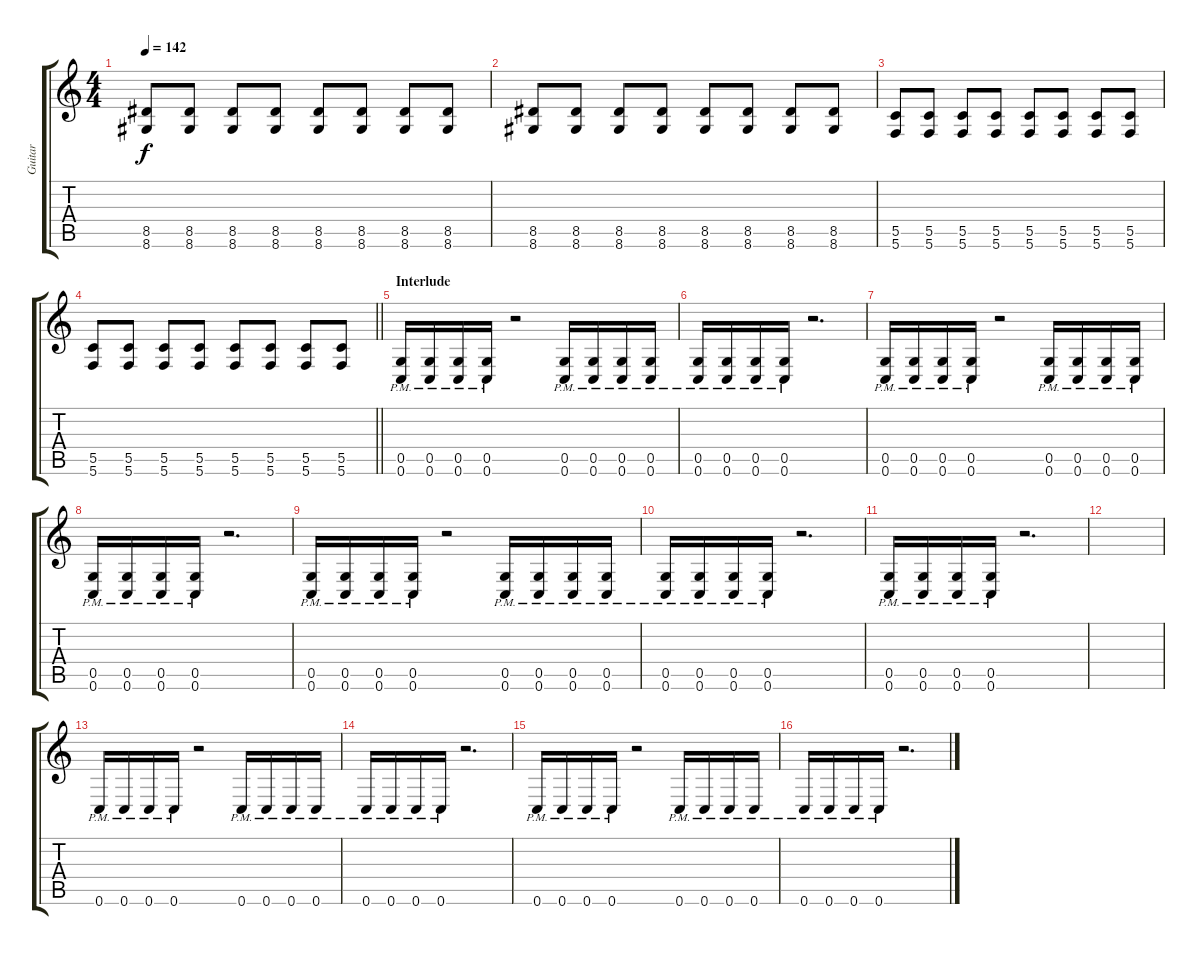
\track ("Guitar " "Guitar ") {instrument distortionguitar}
\staff {score tabs}
\tuning (D4 A3 F3 C3 G2 C2) {hide}
\ts (4 4)
\tempo 142
\clef g2
\ks c
(8.5 8.6).8{dy f} (8.5 8.6).8 (8.5 8.6).8 (8.5 8.6).8 (8.5 8.6).8 (8.5 8.6).8 (8.5 8.6).8 (8.5 8.6).8 |
(8.5 8.6).8 (8.5 8.6).8 (8.5 8.6).8 (8.5 8.6).8 (8.5 8.6).8 (8.5 8.6).8 (8.5 8.6).8 (8.5 8.6).8 |
(5.5 5.6).8 (5.5 5.6).8 (5.5 5.6).8 (5.5 5.6).8 (5.5 5.6).8 (5.5 5.6).8 (5.5 5.6).8 (5.5 5.6).8 |
\barLineRight lightlight
(5.5 5.6).8 (5.5 5.6).8 (5.5 5.6).8 (5.5 5.6).8 (5.5 5.6).8 (5.5 5.6).8 (5.5 5.6).8 (5.5 5.6).8 |
\section ("" "Interlude")
(0.5 0.6{pm}).16 (0.5 0.6{pm}).16 (0.5 0.6{pm}).16 (0.5 0.6{pm}).16 r.2 (0.5 0.6{pm}).16 (0.5 0.6{pm}).16 (0.5 0.6{pm}).16 (0.5 0.6{pm}).16 |
(0.5 0.6{pm}).16 (0.5 0.6{pm}).16 (0.5 0.6{pm}).16 (0.5 0.6{pm}).16 r.2{d} |
(0.5 0.6{pm}).16 (0.5 0.6{pm}).16 (0.5 0.6{pm}).16 (0.5 0.6{pm}).16 r.2 (0.5 0.6{pm}).16 (0.5 0.6{pm}).16 (0.5 0.6{pm}).16 (0.5 0.6{pm}).16 |
(0.5 0.6{pm}).16 (0.5 0.6{pm}).16 (0.5 0.6{pm}).16 (0.5 0.6{pm}).16 r.2{d} |
(0.5 0.6{pm}).16 (0.5 0.6{pm}).16 (0.5 0.6{pm}).16 (0.5 0.6{pm}).16 r.2 (0.5 0.6{pm}).16 (0.5 0.6{pm}).16 (0.5 0.6{pm}).16 (0.5 0.6{pm}).16 |
(0.5 0.6{pm}).16 (0.5 0.6{pm}).16 (0.5 0.6{pm}).16 (0.5 0.6{pm}).16 r.2{d} |
(0.5 0.6{pm}).16 (0.5 0.6{pm}).16 (0.5 0.6{pm}).16 (0.5 0.6{pm}).16 r.2{d} |
|
0.6{pm}.16 0.6{pm}.16 0.6{pm}.16 0.6{pm}.16 r.2 0.6{pm}.16 0.6{pm}.16 0.6{pm}.16 0.6{pm}.16 |
0.6{pm}.16 0.6{pm}.16 0.6{pm}.16 0.6{pm}.16 r.2{d} |
0.6{pm}.16 0.6{pm}.16 0.6{pm}.16 0.6{pm}.16 r.2 0.6{pm}.16 0.6{pm}.16 0.6{pm}.16 0.6{pm}.16 |
0.6{pm}.16 0.6{pm}.16 0.6{pm}.16 0.6{pm}.16 r.2{d}
